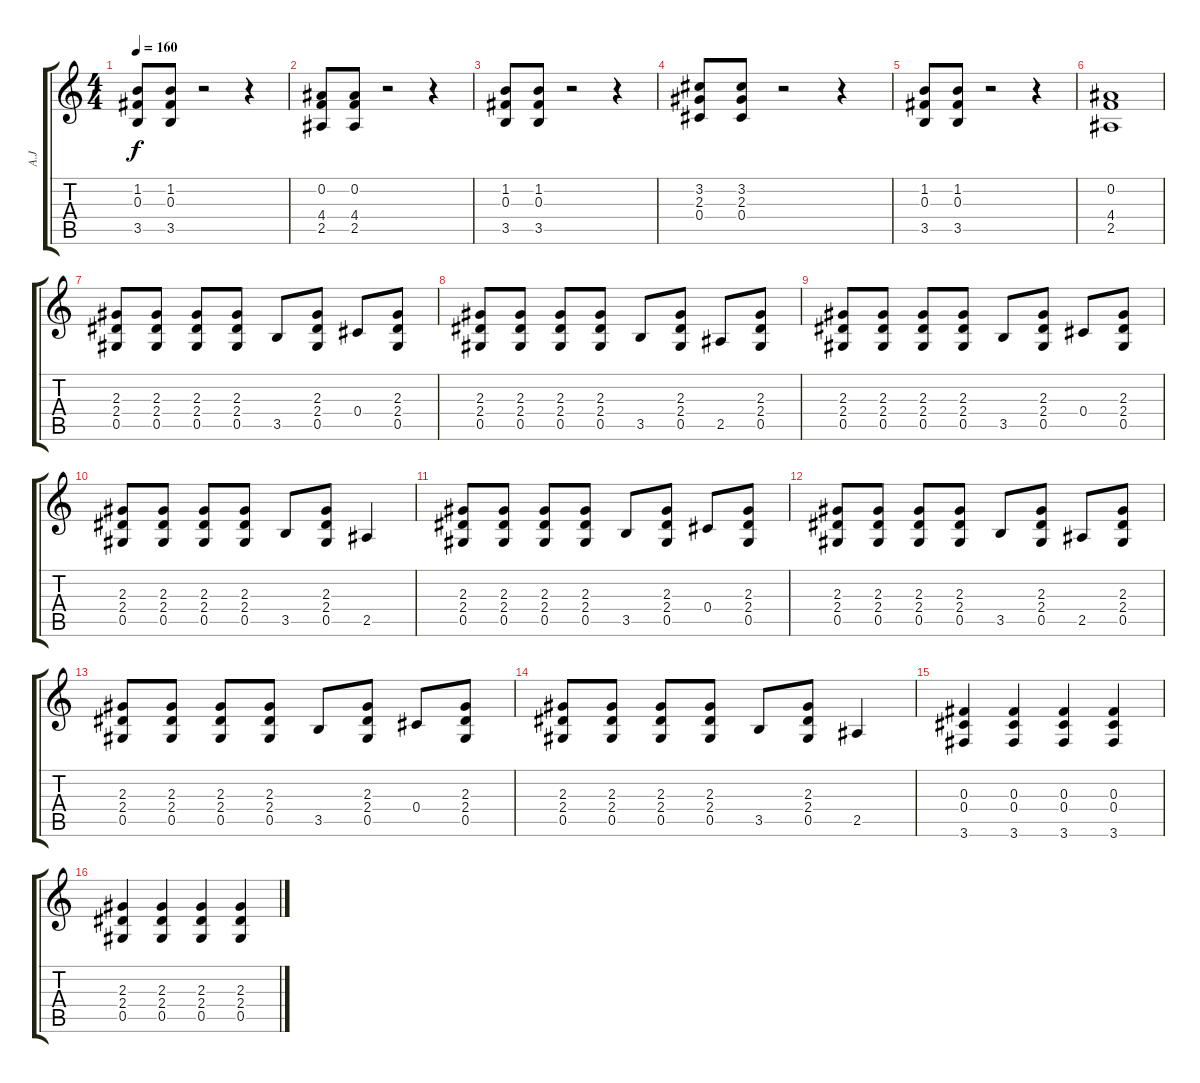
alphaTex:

\track ("A.J" "A.J") {instrument distortionguitar}
\staff {score tabs}
\tuning (Eb4 Bb3 Gb3 Db3 Ab2 Eb2) {hide}
\ts (4 4)
\tempo 160
\clef g2
\ks c
(1.2 0.3 3.5).8{dy f} (1.2 0.3 3.5).8 r.2 r.4 |
(0.2 4.4 2.5).8 (0.2 4.4 2.5).8 r.2 r.4 |
(1.2 0.3 3.5).8 (1.2 0.3 3.5).8 r.2 r.4 |
(3.2 2.3 0.4).8 (3.2 2.3 0.4).8 r.2 r.4 |
(1.2 0.3 3.5).8 (1.2 0.3 3.5).8 r.2 r.4 |
(0.2 4.4 2.5).1 |
(2.3 2.4 0.5).8 (2.3 2.4 0.5).8 (2.3 2.4 0.5).8 (2.3 2.4 0.5).8 3.5.8 (2.3 2.4 0.5).8 0.4.8 (2.3 2.4 0.5).8 |
(2.3 2.4 0.5).8 (2.3 2.4 0.5).8 (2.3 2.4 0.5).8 (2.3 2.4 0.5).8 3.5.8 (2.3 2.4 0.5).8 2.5.8 (2.3 2.4 0.5).8 |
(2.3 2.4 0.5).8 (2.3 2.4 0.5).8 (2.3 2.4 0.5).8 (2.3 2.4 0.5).8 3.5.8 (2.3 2.4 0.5).8 0.4.8 (2.3 2.4 0.5).8 |
(2.3 2.4 0.5).8 (2.3 2.4 0.5).8 (2.3 2.4 0.5).8 (2.3 2.4 0.5).8 3.5.8 (2.3 2.4 0.5).8 2.5.4 |
(2.3 2.4 0.5).8 (2.3 2.4 0.5).8 (2.3 2.4 0.5).8 (2.3 2.4 0.5).8 3.5.8 (2.3 2.4 0.5).8 0.4.8 (2.3 2.4 0.5).8 |
(2.3 2.4 0.5).8 (2.3 2.4 0.5).8 (2.3 2.4 0.5).8 (2.3 2.4 0.5).8 3.5.8 (2.3 2.4 0.5).8 2.5.8 (2.3 2.4 0.5).8 |
(2.3 2.4 0.5).8 (2.3 2.4 0.5).8 (2.3 2.4 0.5).8 (2.3 2.4 0.5).8 3.5.8 (2.3 2.4 0.5).8 0.4.8 (2.3 2.4 0.5).8 |
(2.3 2.4 0.5).8 (2.3 2.4 0.5).8 (2.3 2.4 0.5).8 (2.3 2.4 0.5).8 3.5.8 (2.3 2.4 0.5).8 2.5.4 |
(0.3 0.4 3.6).4 (0.3 0.4 3.6).4 (0.3 0.4 3.6).4 (0.3 0.4 3.6).4 |
(2.3 2.4 0.5).4 (2.3 2.4 0.5).4 (2.3 2.4 0.5).4 (2.3 2.4 0.5).4
